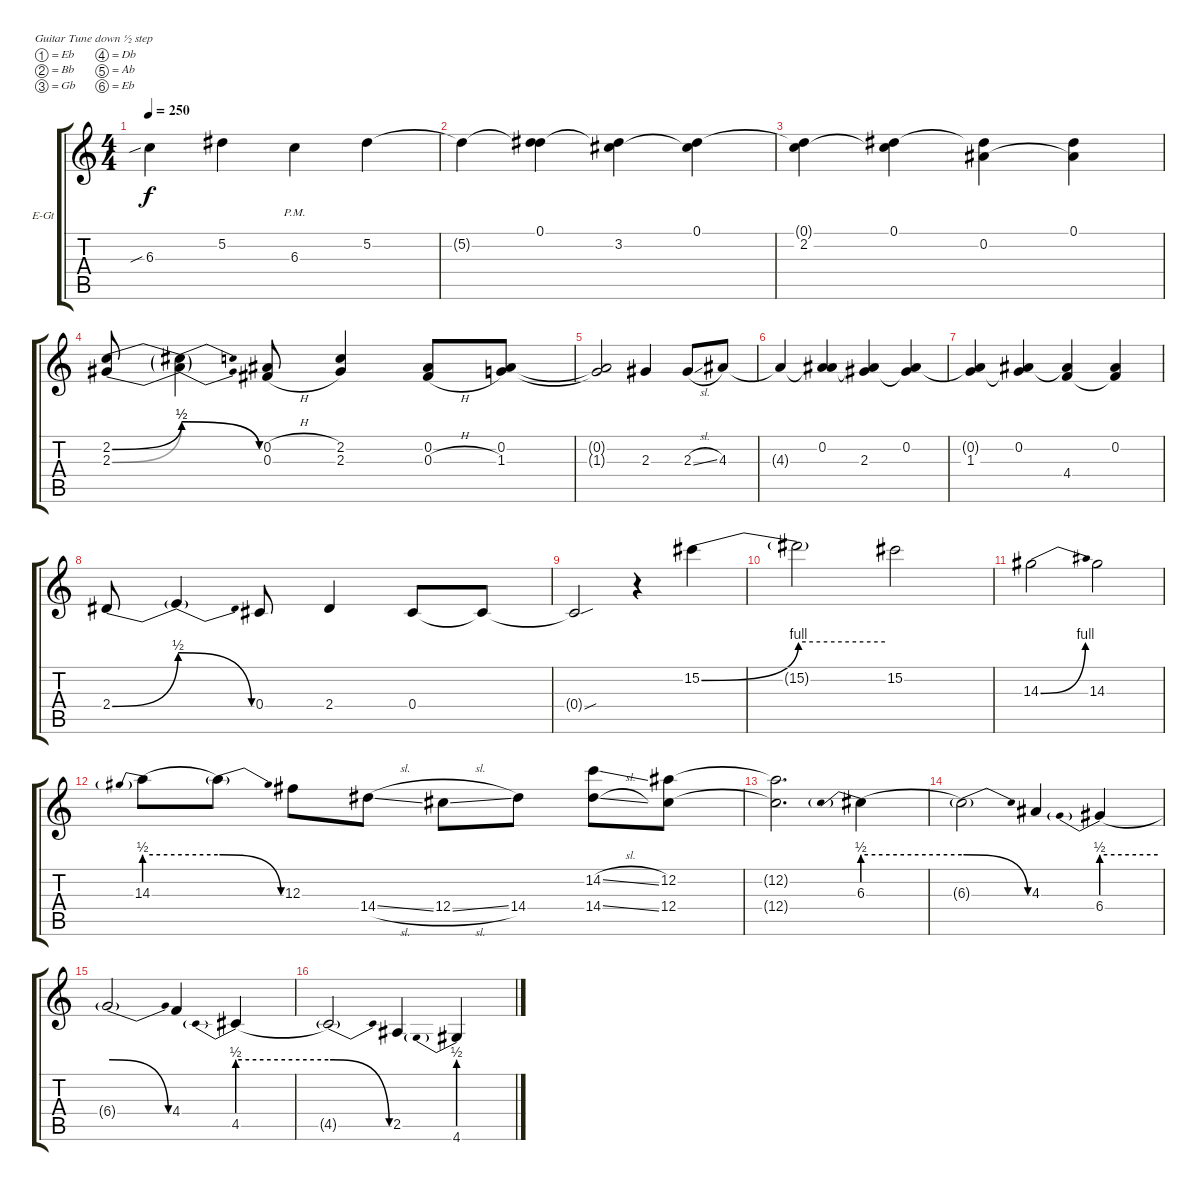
\bracketExtendMode groupsimilarinstruments
\firstSystemTrackNameOrientation horizontal
\otherSystemsTrackNameOrientation horizontal
\track ("DJ Ashba" "E-Gt") {instrument distortionguitar}
\staff {score tabs}
\tuning (Eb4 Bb3 Gb3 Db3 Ab2 Eb2)
\ts (4 4)
\tempo 250
\clef g2
\ks c
6.3{sib}.4{dy f} 5.2.4 6.3{pm}.4 5.2.4 |
5.2{t}.4 (0.1 5.2{t}).4 (0.1{t} 3.2).4 (0.1 3.2{t}).4 |
(0.1{t} 2.2).4 (0.1 2.2{t}).4 (0.1{t} 0.2).4 (0.1 0.2{t}).4 |
(2.2{be (bend 0 0 60 2)} 2.3{be (bend 0 0 60 2)}).8 (2.2{be (release 0 2 60 0) t} 2.3{be (release 0 2 60 0) t}).4 (0.2{h} 0.3{h}).8 (2.2 2.3).4 (0.2 0.3{h}).8 (0.2 1.3).8 |
(0.2{t} 1.3{t}).2 2.3.4 2.3{sl}.8 4.3.8 |
4.3{t}.4 (0.2 4.3{t}).4 (0.2{t} 2.3).4 (0.2 2.3{t}).4 |
(0.2{t} 1.3).4 (0.2 1.3{t}).4 (0.2{t} 4.4).4 (0.2 4.4{t}).4 |
2.4{be (bend 0 0 60 2)}.8 2.4{be (release 0 2 60 0) t}.4 0.4.8 2.4.4 0.4.8 0.4{t}.8 |
0.4{sou t}.2 r.4 15.2{be (bend 0 0 60 4)}.4 |
15.2{be (hold 0 4 60 4) t}.2 15.2.2 |
14.3{be (bend 0 0 60 4)}.2 14.3.2 |
14.3{be (prebend 0 2 60 2)}.8 14.3{be (release 0 2 60 0) t}.8 12.3.8 14.4{sl}.8 12.4{sl}.8 14.4.8 (14.2{sl} 14.4{sl}).8 (12.2 12.4).8 |
(12.2{t} 12.4{t}).2{d} 6.3{be (prebend 0 2 60 2)}.4 |
6.3{be (release 0 2 60 0) t}.2 4.3.4 6.4{be (prebend 0 2 60 2)}.4 |
6.4{be (release 0 2 60 0) t}.2 4.4.4 4.5{be (prebend 0 2 60 2)}.4 |
4.5{be (release 0 2 60 0) t}.2 2.5.4 4.6{be (prebend 0 2 60 2)}.4
